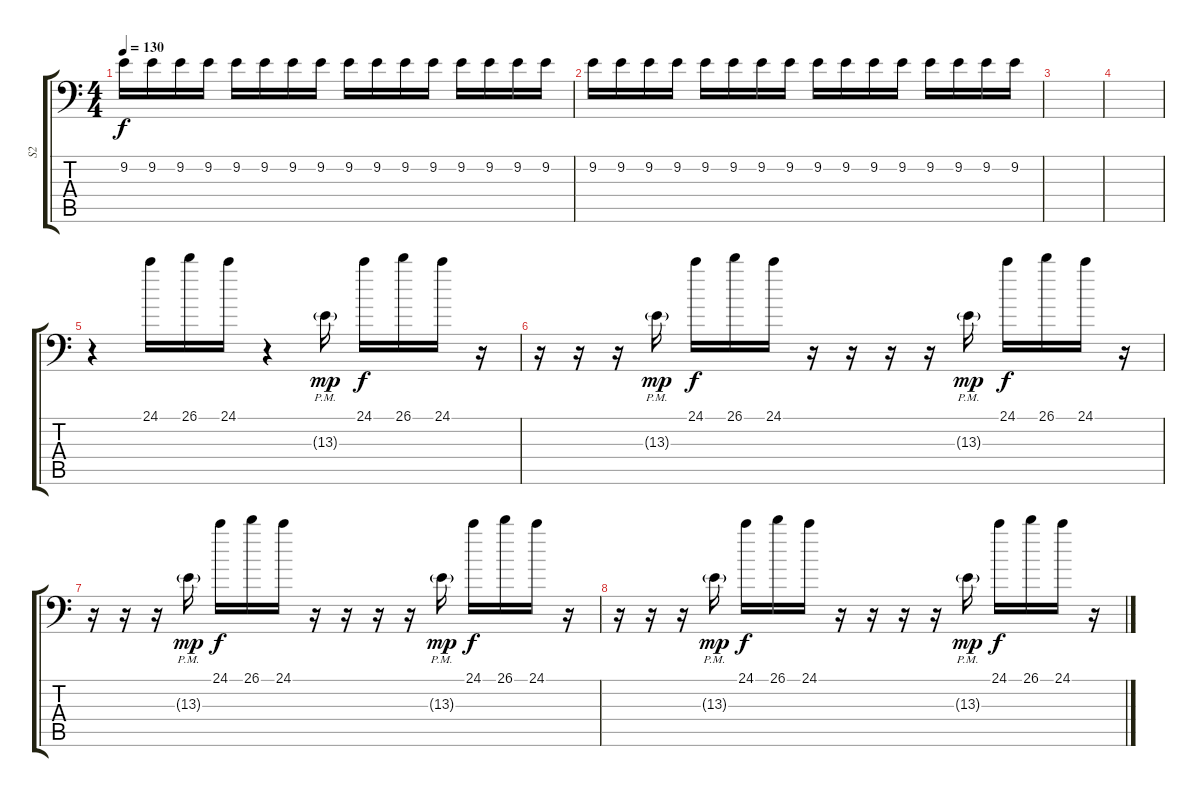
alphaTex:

\track ("S2" "S2") {instrument electricpiano1}
\staff {score tabs}
\tuning (C4 G3 Eb3 Bb2 F2 Bb1) {hide}
\ts (4 4)
\tempo 130
\clef f4
\ks c
9.2.16{dy f} 9.2.16 9.2.16 9.2.16 9.2.16 9.2.16 9.2.16 9.2.16 9.2.16 9.2.16 9.2.16 9.2.16 9.2.16 9.2.16 9.2.16 9.2.16 |
9.2.16 9.2.16 9.2.16 9.2.16 9.2.16 9.2.16 9.2.16 9.2.16 9.2.16 9.2.16 9.2.16 9.2.16 9.2.16 9.2.16 9.2.16 9.2.16 |
|
|
r.4 24.1.16 26.1.16 24.1.16 r.4 13.3{g pm}.16{dy mp} 24.1.16{dy f} 26.1.16 24.1.16 r.16 |
r.16 r.16 r.16 13.3{g pm}.16{dy mp} 24.1.16{dy f} 26.1.16 24.1.16 r.16 r.16 r.16 r.16 13.3{g pm}.16{dy mp} 24.1.16{dy f} 26.1.16 24.1.16 r.16 |
r.16 r.16 r.16 13.3{g pm}.16{dy mp} 24.1.16{dy f} 26.1.16 24.1.16 r.16 r.16 r.16 r.16 13.3{g pm}.16{dy mp} 24.1.16{dy f} 26.1.16 24.1.16 r.16 |
r.16 r.16 r.16 13.3{g pm}.16{dy mp} 24.1.16{dy f} 26.1.16 24.1.16 r.16 r.16 r.16 r.16 13.3{g pm}.16{dy mp} 24.1.16{dy f} 26.1.16 24.1.16 r.16
